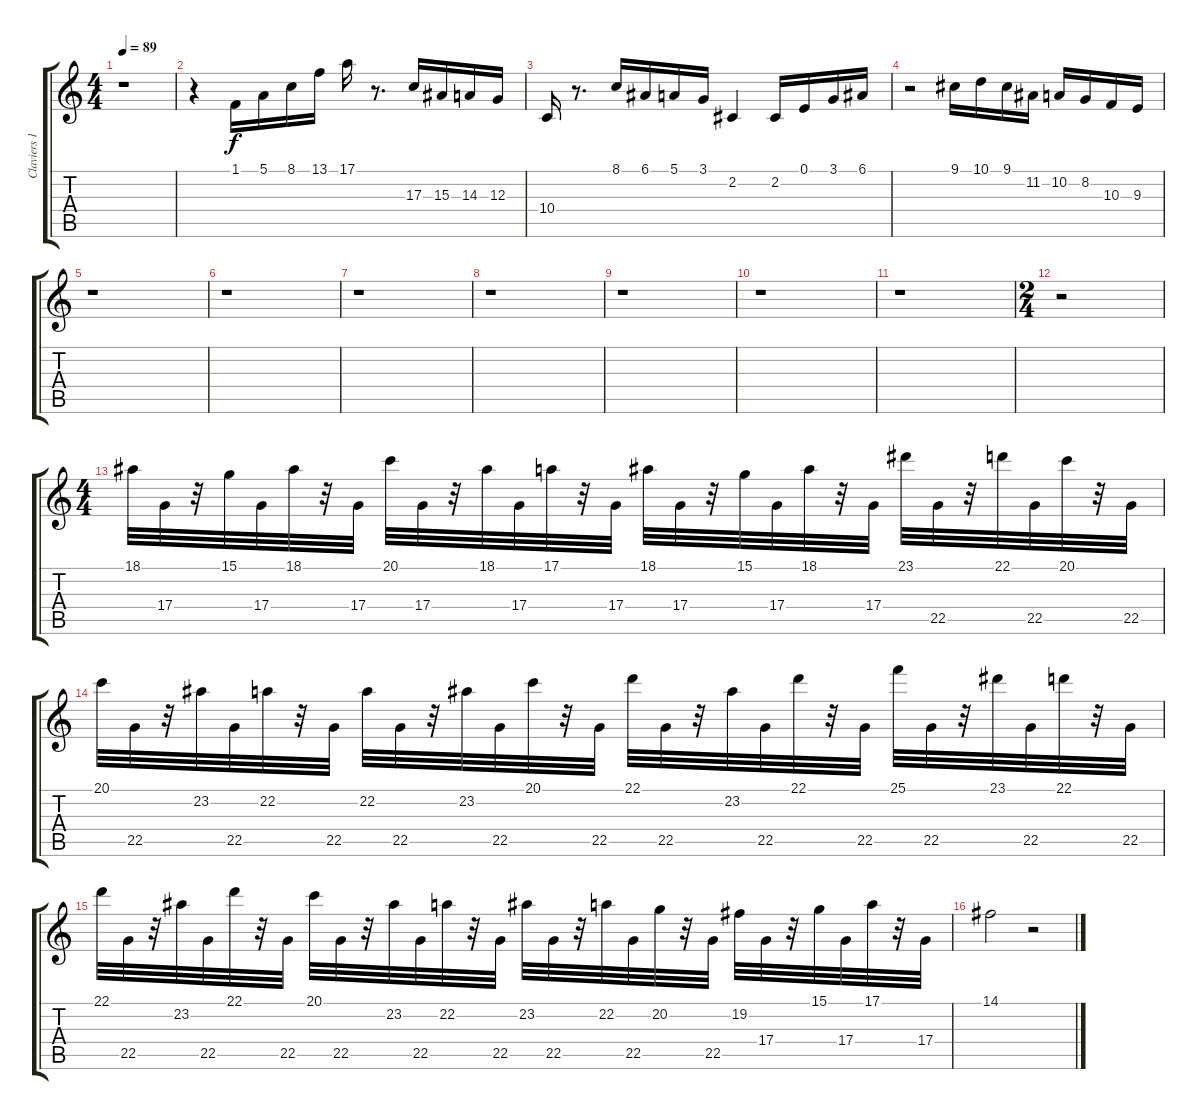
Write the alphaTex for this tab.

\track ("Claviers 1" "Claviers 1") {instrument harpsichord}
\staff {score tabs}
\tuning (E4 B3 G3 D3 A2 E2) {hide}
\ts (4 4)
\tempo 89
\clef g2
\ks c
r.1{dy f} |
r.4 1.1.16{volume 12 balance 8} 5.1.16 8.1.16 13.1.16 17.1.16 r.8{d} 17.3.16 15.3.16 14.3.16 12.3.16 |
10.4.16 r.8{d} 8.1.16 6.1.16 5.1.16 3.1.16 2.2.4 2.2.16 0.1.16 3.1.16 6.1.16 |
r.2 9.1.16 10.1.16 9.1.16 11.2.16 10.2.16 8.2.16 10.3.16 9.3.16 |
r.1 |
r.1 |
r.1 |
r.1 |
r.1 |
r.1 |
r.1 |
\ts (2 4)
r.2 |
\ts (4 4)
18.1.32{volume 13 balance 8} 17.4.32 r.32 15.1.32 17.4.32 18.1.32 r.32 17.4.32 20.1.32 17.4.32 r.32 18.1.32 17.4.32 17.1.32 r.32 17.4.32 18.1.32 17.4.32 r.32 15.1.32 17.4.32 18.1.32 r.32 17.4.32 23.1.32 22.5.32 r.32 22.1.32 22.5.32 20.1.32 r.32 22.5.32 |
20.1.32 22.5.32 r.32 23.2.32 22.5.32 22.2.32 r.32 22.5.32 22.2.32 22.5.32 r.32 23.2.32 22.5.32 20.1.32 r.32 22.5.32 22.1.32 22.5.32 r.32 23.2.32 22.5.32 22.1.32 r.32 22.5.32 25.1.32 22.5.32 r.32 23.1.32 22.5.32 22.1.32 r.32 22.5.32 |
22.1.32 22.5.32 r.32 23.2.32 22.5.32 22.1.32 r.32 22.5.32 20.1.32 22.5.32 r.32 23.2.32 22.5.32 22.2.32 r.32 22.5.32 23.2.32 22.5.32 r.32 22.2.32 22.5.32 20.2.32 r.32 22.5.32 19.2.32 17.4.32 r.32 15.1.32 17.4.32 17.1.32 r.32 17.4.32 |
14.1.2 r.2
